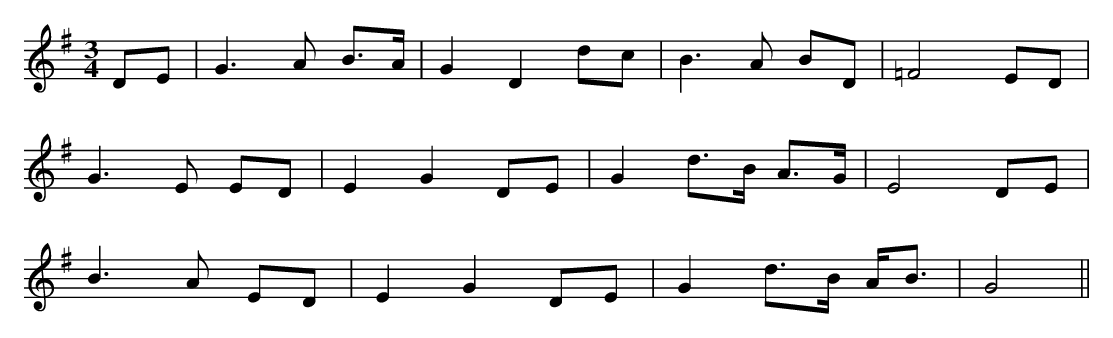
X:1
M:3/4
K:G
DE|G3A B>A|G2 D2 dc|B3A BD|=F4 ED|
G3E ED|E2 G2 DE|G2 d>B A>G|E4 DE|
B3A ED|E2 G2 DE|G2 d>B A<B|G4||
